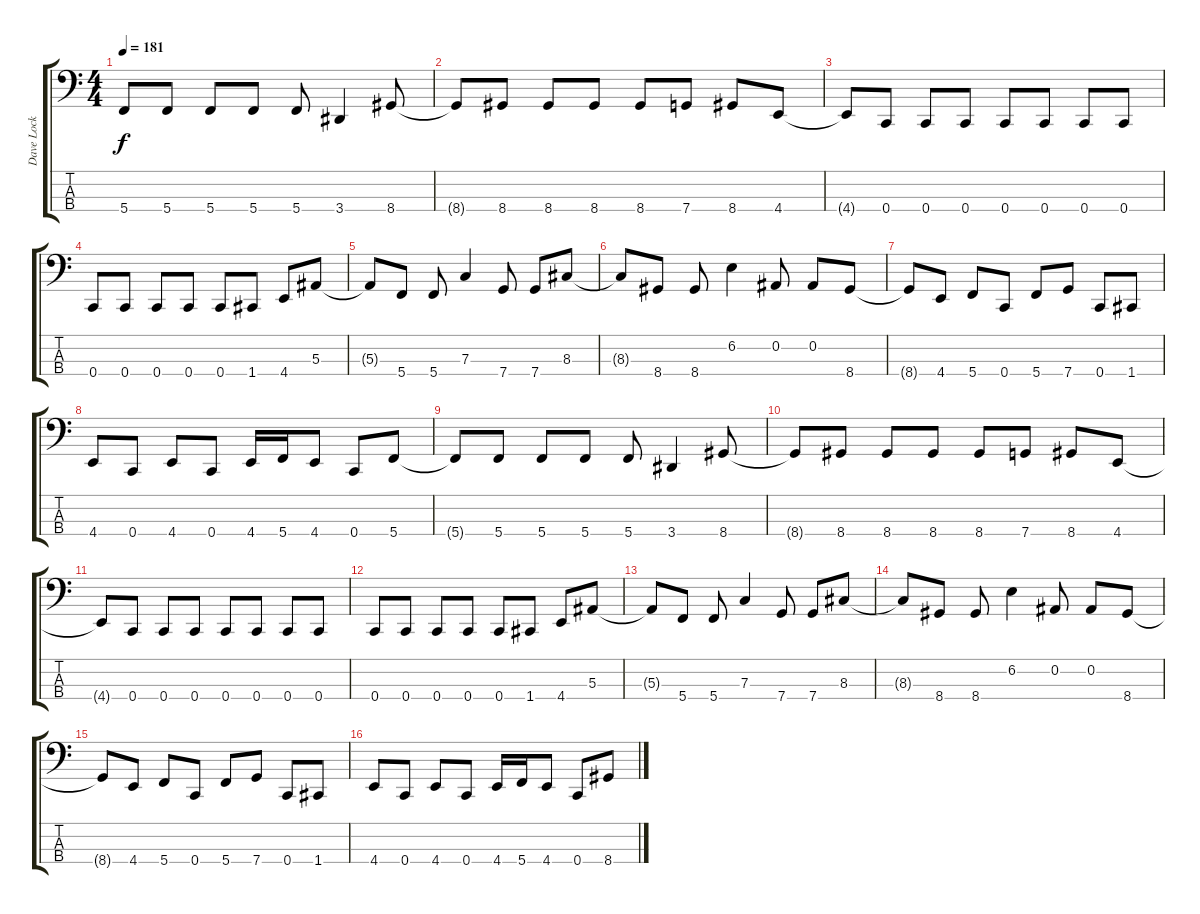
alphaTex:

\track ("Dave Lock (Bass)" "Dave Lock ") {instrument electricbasspick}
\staff {score tabs}
\tuning (Eb2 Bb1 F1 C1) {hide}
\ts (4 4)
\tempo 181
\clef f4
\ks c
5.4{t}.8{dy f} 5.4.8 5.4.8 5.4.8 5.4.8 3.4.4 8.4.8 |
8.4{t}.8 8.4.8 8.4.8 8.4.8 8.4.8 7.4.8 8.4.8 4.4.8 |
4.4{t}.8 0.4.8 0.4.8 0.4.8 0.4.8 0.4.8 0.4.8 0.4.8 |
0.4.8 0.4.8 0.4.8 0.4.8 0.4.8 1.4.8 4.4.8 5.3.8 |
5.3{t}.8 5.4.8 5.4.8 7.3.4 7.4.8 7.4.8 8.3.8 |
8.3{t}.8 8.4.8 8.4.8 6.2.4 0.2.8 0.2.8 8.4.8 |
8.4{t}.8 4.4.8 5.4.8 0.4.8 5.4.8 7.4.8 0.4.8 1.4.8 |
4.4.8 0.4.8 4.4.8 0.4.8 4.4.16 5.4.16 4.4.8 0.4.8 5.4.8 |
5.4{t}.8 5.4.8 5.4.8 5.4.8 5.4.8 3.4.4 8.4.8 |
8.4{t}.8 8.4.8 8.4.8 8.4.8 8.4.8 7.4.8 8.4.8 4.4.8 |
4.4{t}.8 0.4.8 0.4.8 0.4.8 0.4.8 0.4.8 0.4.8 0.4.8 |
0.4.8 0.4.8 0.4.8 0.4.8 0.4.8 1.4.8 4.4.8 5.3.8 |
5.3{t}.8 5.4.8 5.4.8 7.3.4 7.4.8 7.4.8 8.3.8 |
8.3{t}.8 8.4.8 8.4.8 6.2.4 0.2.8 0.2.8 8.4.8 |
8.4{t}.8 4.4.8 5.4.8 0.4.8 5.4.8 7.4.8 0.4.8 1.4.8 |
4.4.8 0.4.8 4.4.8 0.4.8 4.4.16 5.4.16 4.4.8 0.4.8 8.4.8
